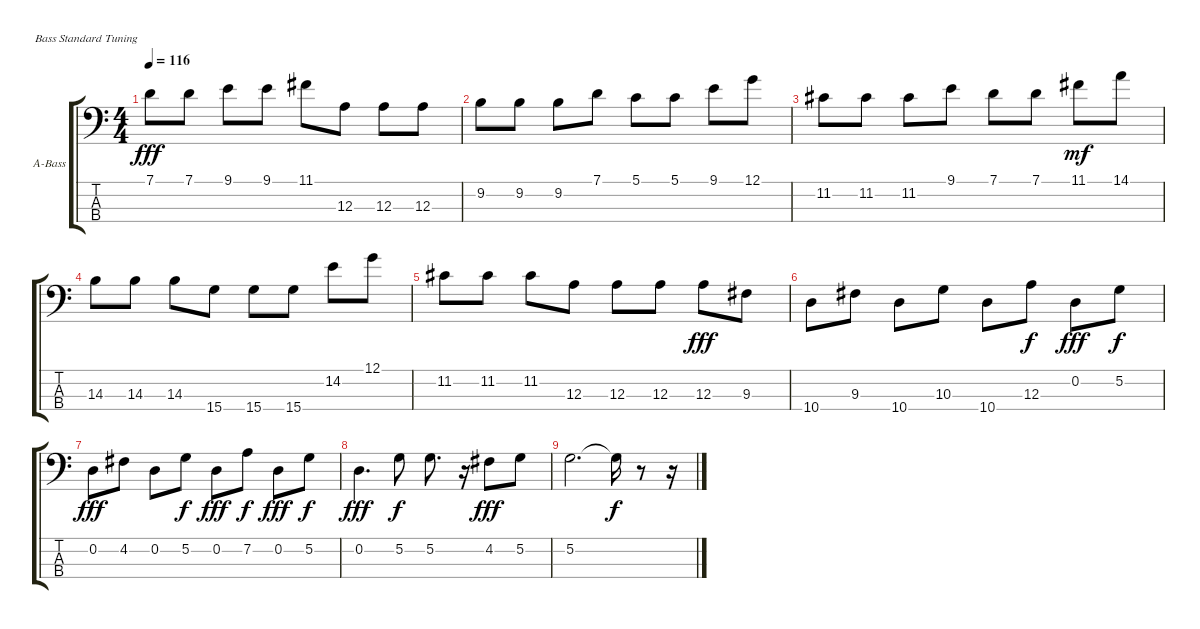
\bracketExtendMode groupsimilarinstruments
\firstSystemTrackNameOrientation horizontal
\otherSystemsTrackNameOrientation horizontal
\track ("Acustic Bass" "A-Bass") {instrument acousticbass}
\staff {score tabs}
\tuning (G2 D2 A1 E1)
\ts (4 4)
\tempo 116
\clef f4
\ks c
7.1.8{dy fff} 7.1.8 9.1.8 9.1.8 11.1.8 12.3.8 12.3.8 12.3.8 |
9.2.8 9.2.8 9.2.8 7.1.8 5.1.8 5.1.8 9.1.8 12.1.8 |
11.2.8 11.2.8 11.2.8 9.1.8 7.1.8 7.1.8 11.1.8{dy mf} 14.1.8 |
14.3.8 14.3.8 14.3.8 15.4.8 15.4.8 15.4.8 14.2.8 12.1.8 |
11.2.8 11.2.8 11.2.8 12.3.8 12.3.8 12.3.8 12.3.8{dy fff} 9.3.8 |
10.4.8 9.3.8 10.4.8 10.3.8 10.4.8 12.3.8{dy f} 0.2.8{dy fff} 5.2.8{dy f} |
0.2.8{dy fff} 4.2.8 0.2.8 5.2.8{dy f} 0.2.8{dy fff} 7.2.8{dy f} 0.2.8{dy fff} 5.2.8{dy f} |
0.2.4{d dy fff} 5.2.8{dy f} 5.2.8{d} r.16 4.2.8{dy fff} 5.2.8 |
5.2.2{d} 5.2{t}.16{dy f} r.8 r.16
